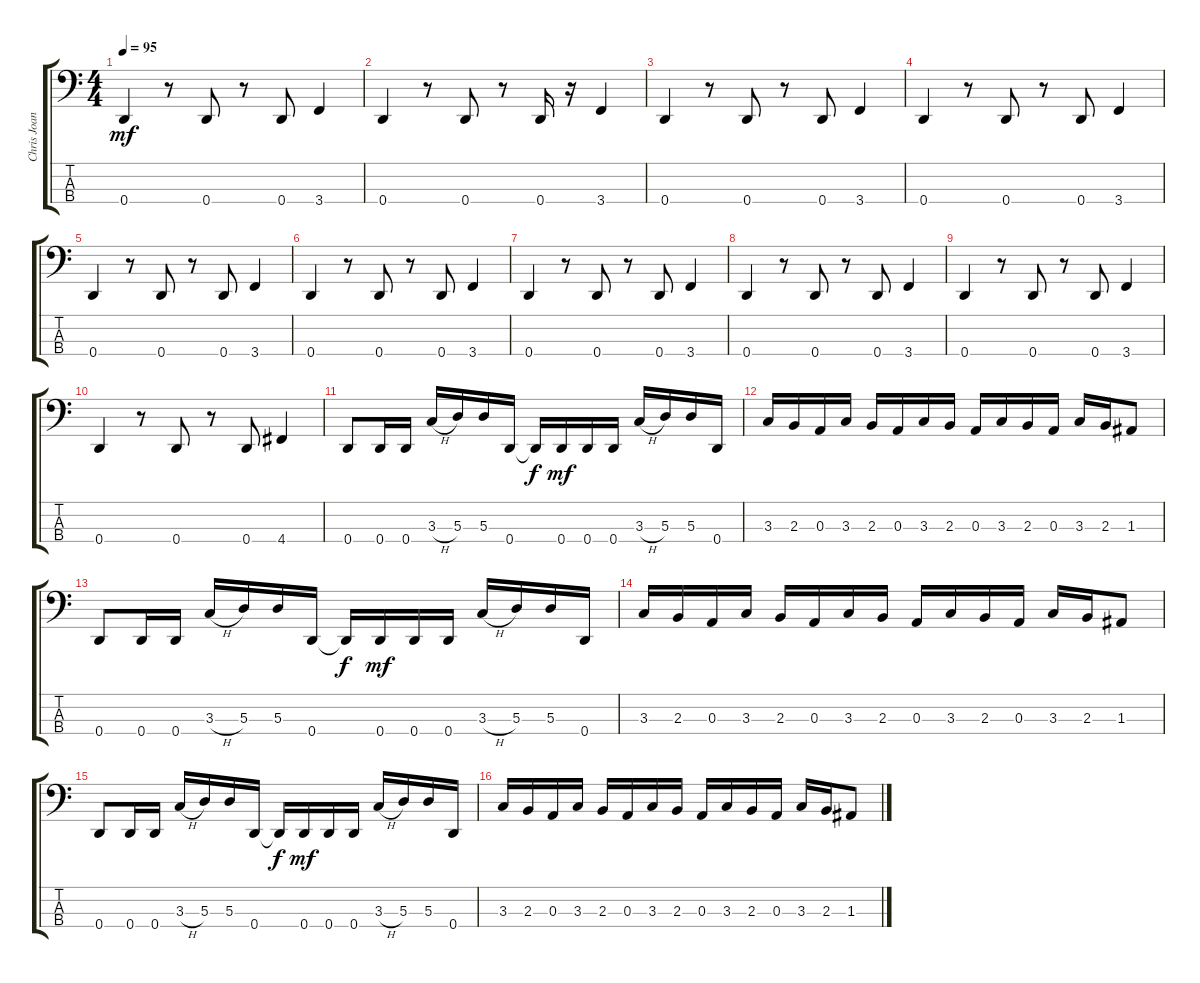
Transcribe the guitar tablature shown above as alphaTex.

\track ("Chris Joannou (Basse)" "Chris Joan") {instrument electricbasspick}
\staff {score tabs}
\tuning (G2 D2 A1 D1) {hide}
\ts (4 4)
\tempo 95
\clef f4
\ks c
0.4.4{dy mf} r.8 0.4.8 r.8 0.4.8 3.4.4 |
0.4.4 r.8 0.4.8 r.8 0.4.16 r.16 3.4.4 |
0.4.4 r.8 0.4.8 r.8 0.4.8 3.4.4 |
0.4.4 r.8 0.4.8 r.8 0.4.8 3.4.4 |
0.4.4 r.8 0.4.8 r.8 0.4.8 3.4.4 |
0.4.4 r.8 0.4.8 r.8 0.4.8 3.4.4 |
0.4.4 r.8 0.4.8 r.8 0.4.8 3.4.4 |
0.4.4 r.8 0.4.8 r.8 0.4.8 3.4.4 |
0.4.4 r.8 0.4.8 r.8 0.4.8 3.4.4 |
0.4.4 r.8 0.4.8 r.8 0.4.8 4.4.4 |
0.4.8 0.4.16 0.4.16 3.3{h}.16 5.3.16 5.3.16 0.4.16 0.4{t}.16{dy f} 0.4.16{dy mf} 0.4.16 0.4.16 3.3{h}.16 5.3.16 5.3.16 0.4.16 |
3.3.16 2.3.16 0.3.16 3.3.16 2.3.16 0.3.16 3.3.16 2.3.16 0.3.16 3.3.16 2.3.16 0.3.16 3.3.16 2.3.16 1.3.8 |
0.4.8 0.4.16 0.4.16 3.3{h}.16 5.3.16 5.3.16 0.4.16 0.4{t}.16{dy f} 0.4.16{dy mf} 0.4.16 0.4.16 3.3{h}.16 5.3.16 5.3.16 0.4.16 |
3.3.16 2.3.16 0.3.16 3.3.16 2.3.16 0.3.16 3.3.16 2.3.16 0.3.16 3.3.16 2.3.16 0.3.16 3.3.16 2.3.16 1.3.8 |
0.4.8 0.4.16 0.4.16 3.3{h}.16 5.3.16 5.3.16 0.4.16 0.4{t}.16{dy f} 0.4.16{dy mf} 0.4.16 0.4.16 3.3{h}.16 5.3.16 5.3.16 0.4.16 |
3.3.16 2.3.16 0.3.16 3.3.16 2.3.16 0.3.16 3.3.16 2.3.16 0.3.16 3.3.16 2.3.16 0.3.16 3.3.16 2.3.16 1.3.8
